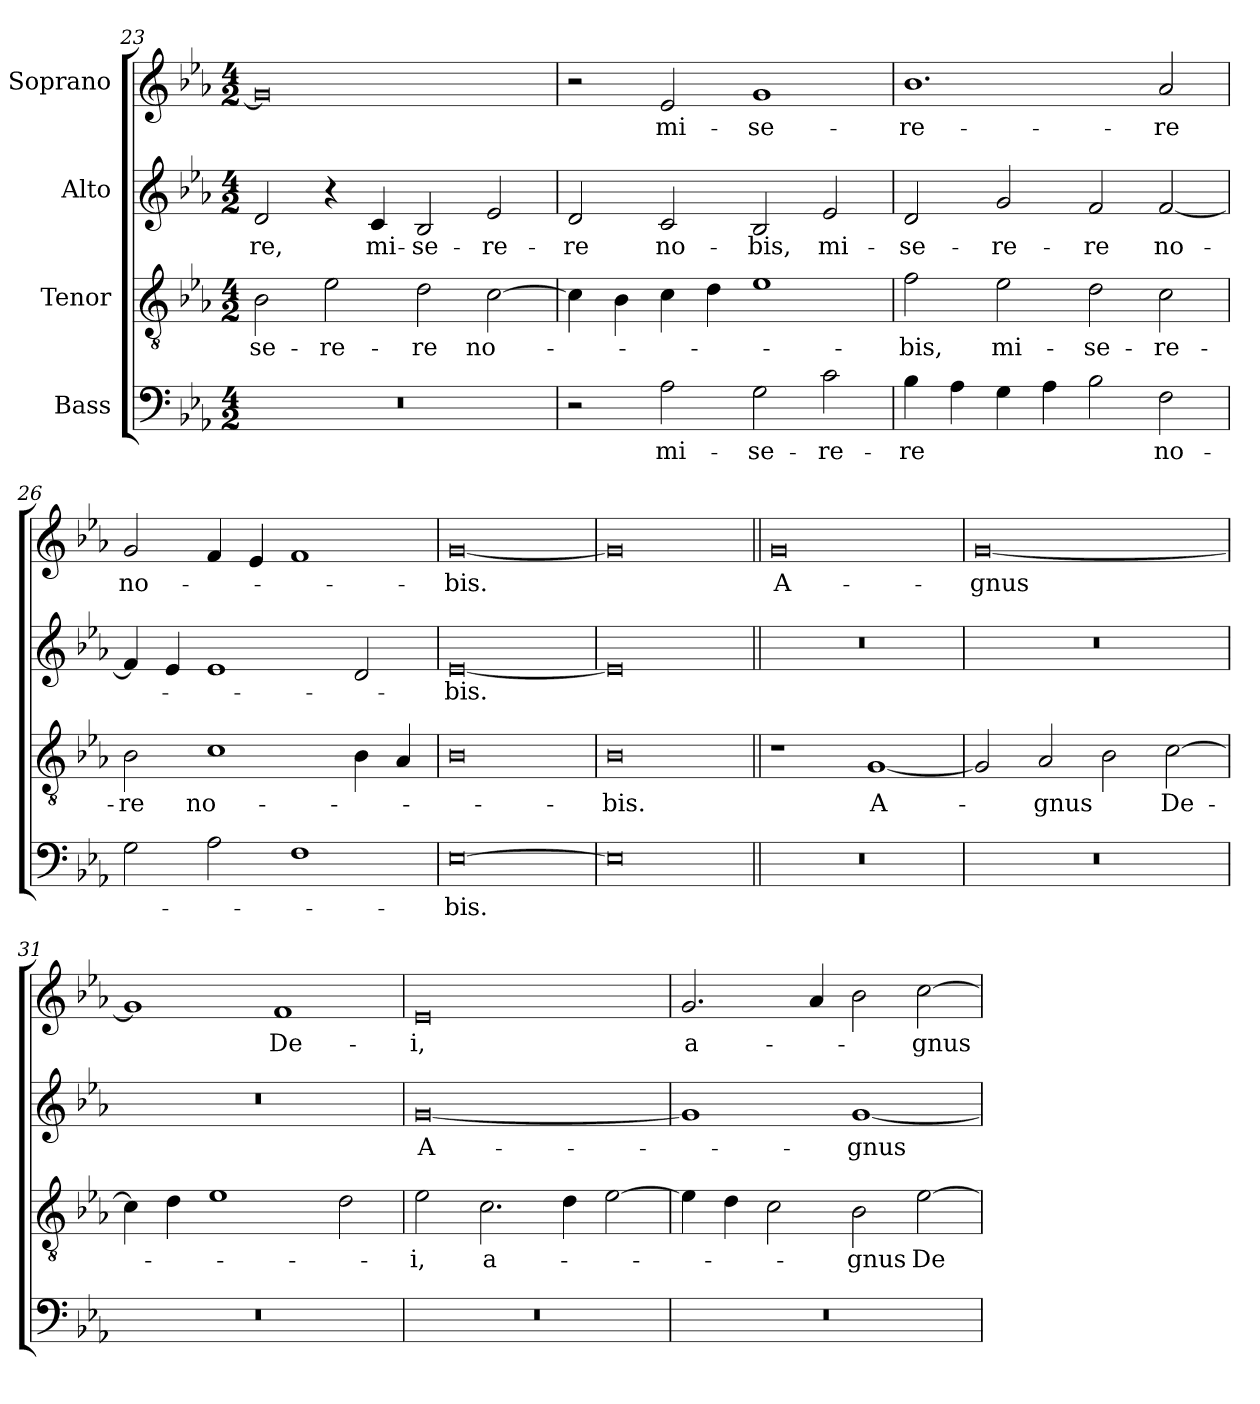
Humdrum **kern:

**kern	**text	**kern	**text	**kern	**text	**kern	**text
*part4	*part4	*part3	*part3	*part2	*part2	*part1	*part1
*staff4	*staff4	*staff3	*staff3	*staff2	*staff2	*staff1	*staff1
*I"Bass	*	*I"Tenor	*	*I"Alto	*	*I"Soprano	*
*clefF4	*	*clefGv2	*	*clefG2	*	*clefG2	*
*k[b-e-a-]	*	*k[b-e-a-]	*	*k[b-e-a-]	*	*k[b-e-a-]	*
*E-:	*	*E-:	*	*E-:	*	*E-:	*
*M4/2	*	*M4/2	*	*M4/2	*	*M4/2	*
=23	=23	=23	=23	=23	=23	=23	=23
0r	.	2B-\	-se-	2d/	-re,	0g]	.
.	.	2e-\	-re-	4r	.	.	.
.	.	.	.	4c/	mi-	.	.
.	.	2d\	-re	2B-/	-se-	.	.
.	.	[2c\	no-	2e-/	-re-	.	.
=24	=24	=24	=24	=24	=24	=24	=24
2r	.	4c\]	.	2d/	-re	2r	.
.	.	4B-\	.	.	.	.	.
2A-\	mi-	4c\	.	2c/	no-	2e-/	mi-
.	.	4d\	.	.	.	.	.
2G\	-se-	1e-	.	2B-/	-bis,	1g	-se-
2c\	-re-	.	.	2e-/	mi-	.	.
=25	=25	=25	=25	=25	=25	=25	=25
4B-\	-re	2f\	-bis,	2d/	-se-	1.b-	-re-
4A-\	.	.	.	.	.	.	.
4G\	.	2e-\	mi-	2g/	-re-	.	.
4A-\	.	.	.	.	.	.	.
2B-\	.	2d\	-se-	2f/	-re	.	.
2F\	no-	2c\	-re-	[2f/	no-	2a-/	-re
=26	=26	=26	=26	=26	=26	=26	=26
2G\	.	2B-\	-re	4f/]	.	2g/	no-
.	.	.	.	4e-/	.	.	.
2A-\	.	1c	no-	1e-	.	4f/	.
.	.	.	.	.	.	4e-/	.
1F	.	.	.	.	.	1f	.
.	.	4B-\	.	2d/	.	.	.
.	.	4A-/	.	.	.	.	.
=27	=27	=27	=27	=27	=27	=27	=27
[0E-	-bis.	0B-	.	[0e-	-bis.	[0g	-bis.
=28	=28	=28	=28	=28	=28	=28	=28
0E-]	.	0B-	-bis.	0e-]	.	0g]	.
!!LO:LB:g=z
=29||	=29||	=29||	=29||	=29||	=29||	=29||	=29||
0r	.	1r	.	0r	.	0g	A-
.	.	[1G	A-	.	.	.	.
=30	=30	=30	=30	=30	=30	=30	=30
0r	.	2G/]	.	0r	.	[0g	-gnus
.	.	2A-/	-gnus	.	.	.	.
.	.	2B-\	.	.	.	.	.
.	.	[2c\	De-	.	.	.	.
=31	=31	=31	=31	=31	=31	=31	=31
0r	.	4c\]	.	0r	.	1g]	.
.	.	4d\	.	.	.	.	.
.	.	1e-	.	.	.	.	.
.	.	.	.	.	.	1f	De-
.	.	2d\	.	.	.	.	.
=32	=32	=32	=32	=32	=32	=32	=32
0r	.	2e-\	-i,	[0g	A-	0e-	-i,
.	.	2.c\	a-	.	.	.	.
.	.	4d\	.	.	.	.	.
.	.	[2e-\	.	.	.	.	.
=33	=33	=33	=33	=33	=33	=33	=33
0r	.	4e-\]	.	1g]	.	2.g/	a-
.	.	4d\	.	.	.	.	.
.	.	2c\	.	.	.	.	.
.	.	.	.	.	.	4a-/	.
.	.	2B-\	-gnus	[1g	-gnus	2b-\	.
.	.	[2e-\	De-	.	.	[2cc\	-gnus
=	=	=	=	=	=	=	=
*-	*-	*-	*-	*-	*-	*-	*-
